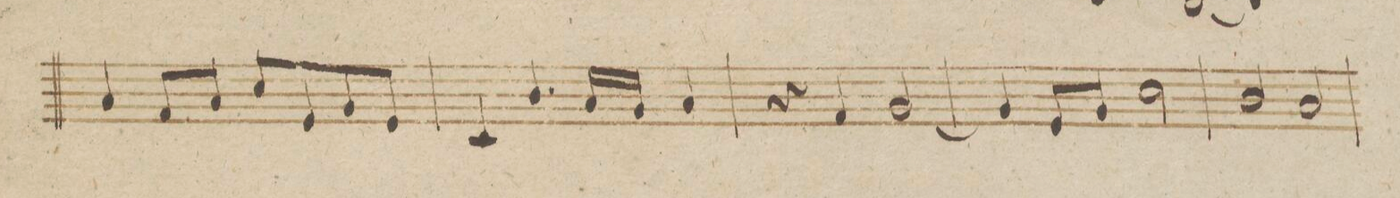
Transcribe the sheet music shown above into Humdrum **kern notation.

**kern	**dynam
*I"Violino 2do	*
*clefG2	*
*k[b-]	*
*met(c)	*
*M4/4	*
4a/	.
8f/L	.
8a/J	.
8cc/L	.
8e/	.
8g/	.
8e/J	.
=260	=260
4c/	.
4.b-/	.
16a/LL	.
16g/JJ	.
4a/	.
=261	=261
4r	.
4f/	.
[2g/	.
=262	=262
4g/]	.
8e/L	.
8g/J	.
2cc\	.
=263	=263
2b-/	.
2a/	.
=264	=264
*-	*-
